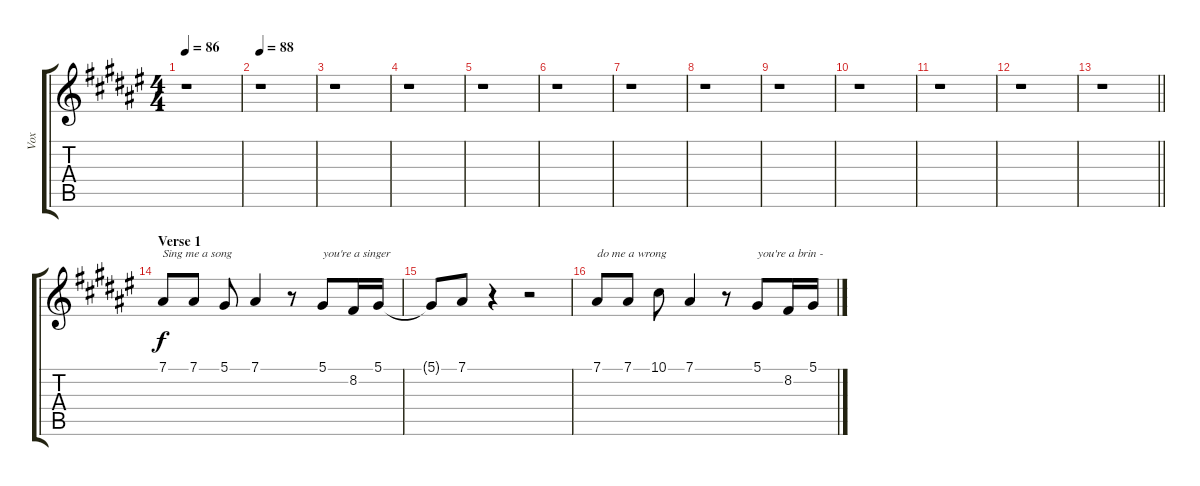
\track ("Vox" "Vox") {instrument violin}
\staff {score tabs}
\tuning (Eb4 Bb3 Gb3 Db3 Ab2 Eb2) {hide}
\ts (4 4)
\tempo 86
\clef g2
\ks f#
r.1{dy f instrument violin} |
\tempo 88
r.1 |
r.1 |
r.1 |
r.1 |
r.1 |
r.1 |
r.1 |
r.1 |
r.1 |
r.1 |
r.1 |
\barLineRight lightlight
r.1 |
\section ("" "Verse 1")
7.1.8{txt "Sing me a song"} 7.1.8 5.1.8 7.1.4 r.8 5.1.8{txt "you're a singer"} 8.2.16 5.1.16 |
5.1{t}.8 7.1.8 r.4 r.2 |
7.1.8{txt "do me a wrong"} 7.1.8 10.1.8 7.1.4 r.8 5.1.8{txt "you're a brin -"} 8.2.16 5.1.16
